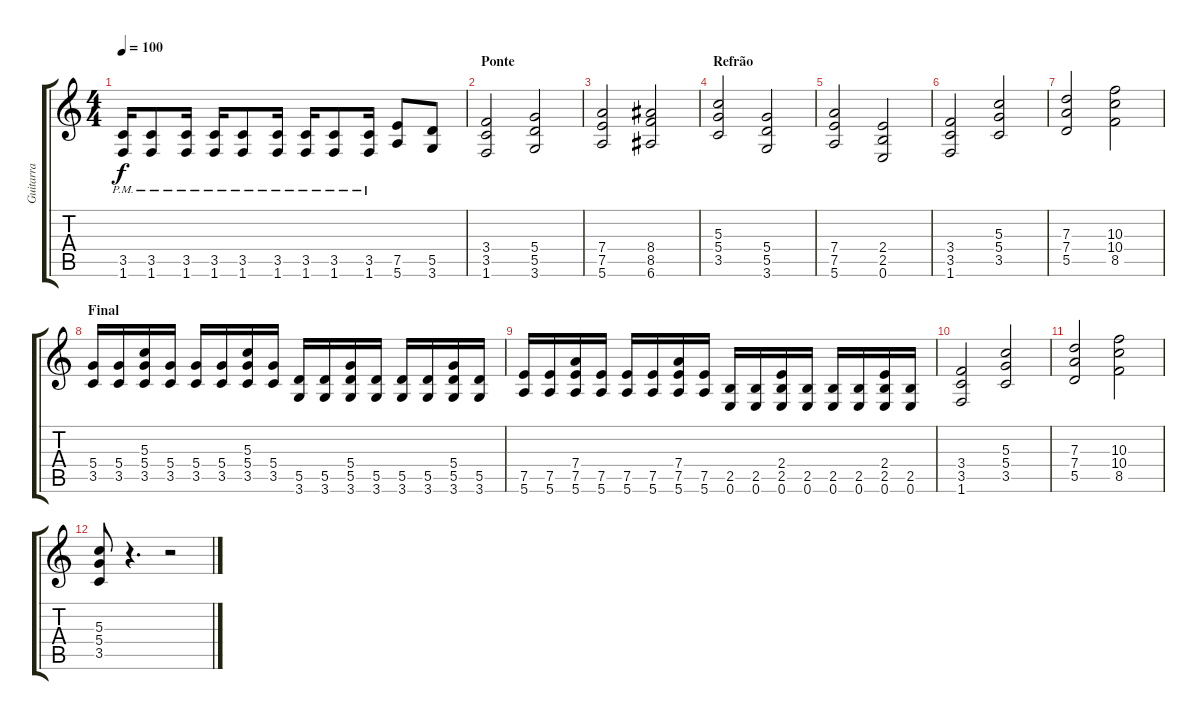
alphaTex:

\track ("Guitarra" "Guitarra") {instrument distortionguitar}
\staff {score tabs}
\tuning (E4 B3 G3 D3 A2 E2) {hide}
\ts (4 4)
\tempo 100
\clef g2
\ks c
(3.5{pm} 1.6{pm}).16{dy f} (3.5{pm} 1.6{pm}).8 (3.5{pm} 1.6{pm}).16 (3.5{pm} 1.6{pm}).16 (3.5{pm} 1.6{pm}).8 (3.5{pm} 1.6{pm}).16 (3.5{pm} 1.6{pm}).16 (3.5{pm} 1.6{pm}).8 (3.5{pm} 1.6{pm}).16 (7.5 5.6).8 (5.5 3.6).8 |
\section ("" "Ponte")
(3.4 3.5 1.6).2 (5.4 5.5 3.6).2 |
(7.4 7.5 5.6).2 (8.4 8.5 6.6).2 |
\section ("" "Refrão")
(5.3 5.4 3.5).2 (5.4 5.5 3.6).2 |
(7.4 7.5 5.6).2 (2.4 2.5 0.6).2 |
(3.4 3.5 1.6).2 (5.3 5.4 3.5).2 |
(7.3 7.4 5.5).2 (10.3 10.4 8.5).2 |
\section ("" "Final")
(5.4 3.5).16 (5.4 3.5).16 (5.3 5.4 3.5).16 (5.4 3.5).16 (5.4 3.5).16 (5.4 3.5).16 (5.3 5.4 3.5).16 (5.4 3.5).16 (5.5 3.6).16 (5.5 3.6).16 (5.4 5.5 3.6).16 (5.5 3.6).16 (5.5 3.6).16 (5.5 3.6).16 (5.4 5.5 3.6).16 (5.5 3.6).16 |
(7.5 5.6).16 (7.5 5.6).16 (7.4 7.5 5.6).16 (7.5 5.6).16 (7.5 5.6).16 (7.5 5.6).16 (7.4 7.5 5.6).16 (7.5 5.6).16 (2.5 0.6).16 (2.5 0.6).16 (2.4 2.5 0.6).16 (2.5 0.6).16 (2.5 0.6).16 (2.5 0.6).16 (2.4 2.5 0.6).16 (2.5 0.6).16 |
(3.4 3.5 1.6).2 (5.3 5.4 3.5).2 |
(7.3 7.4 5.5).2 (10.3 10.4 8.5).2 |
(5.3 5.4 3.5).8 r.4{d} r.2
